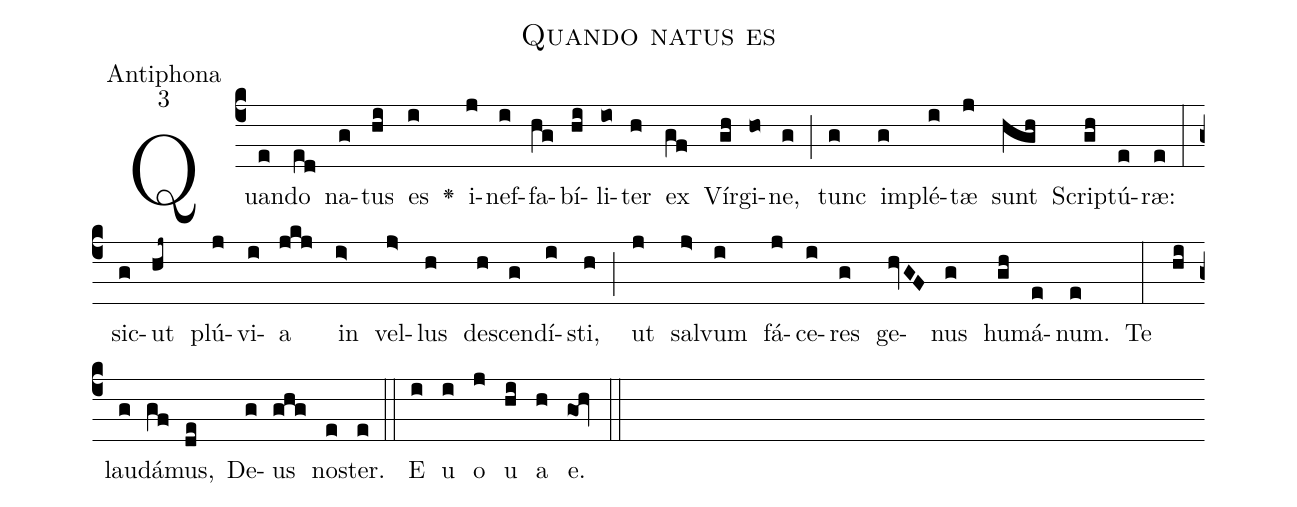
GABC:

name:Quando natus es;
office-part:Antiphona;
mode:3;
%%
(c4)Quan(e)do(ed) na(g)tus(hi) es(i) <v>\greheightstar</v>() i(j)nef(i)fa(hg)bí(hi)li(io)ter(h) ex(gf) Vír(gh)gi(ho)ne,(g) (;) tunc(g) im(g)plé(i)tæ(j) sunt(hgh) Scrip(gh)tú(e)ræ:(e) (:) sic(g)ut(hj~) plú(j)vi(i)a(jkj) in(i>) vel(j>)lus(h) de(h)scen(g)dí(i)sti,(h) (;) ut(j) sal(j>)vum(i) fá(j)ce(i)res(g) ge(hvGF)nus(g) hu(gh)má(e)num.(e) Te(:hi) lau(g)dá(gf)mus,(de) De(g)us(ghg) no(e)ster.(e) (::) E(i) u(i) o(j) u(hi) a(h) e.(goh) (::)
